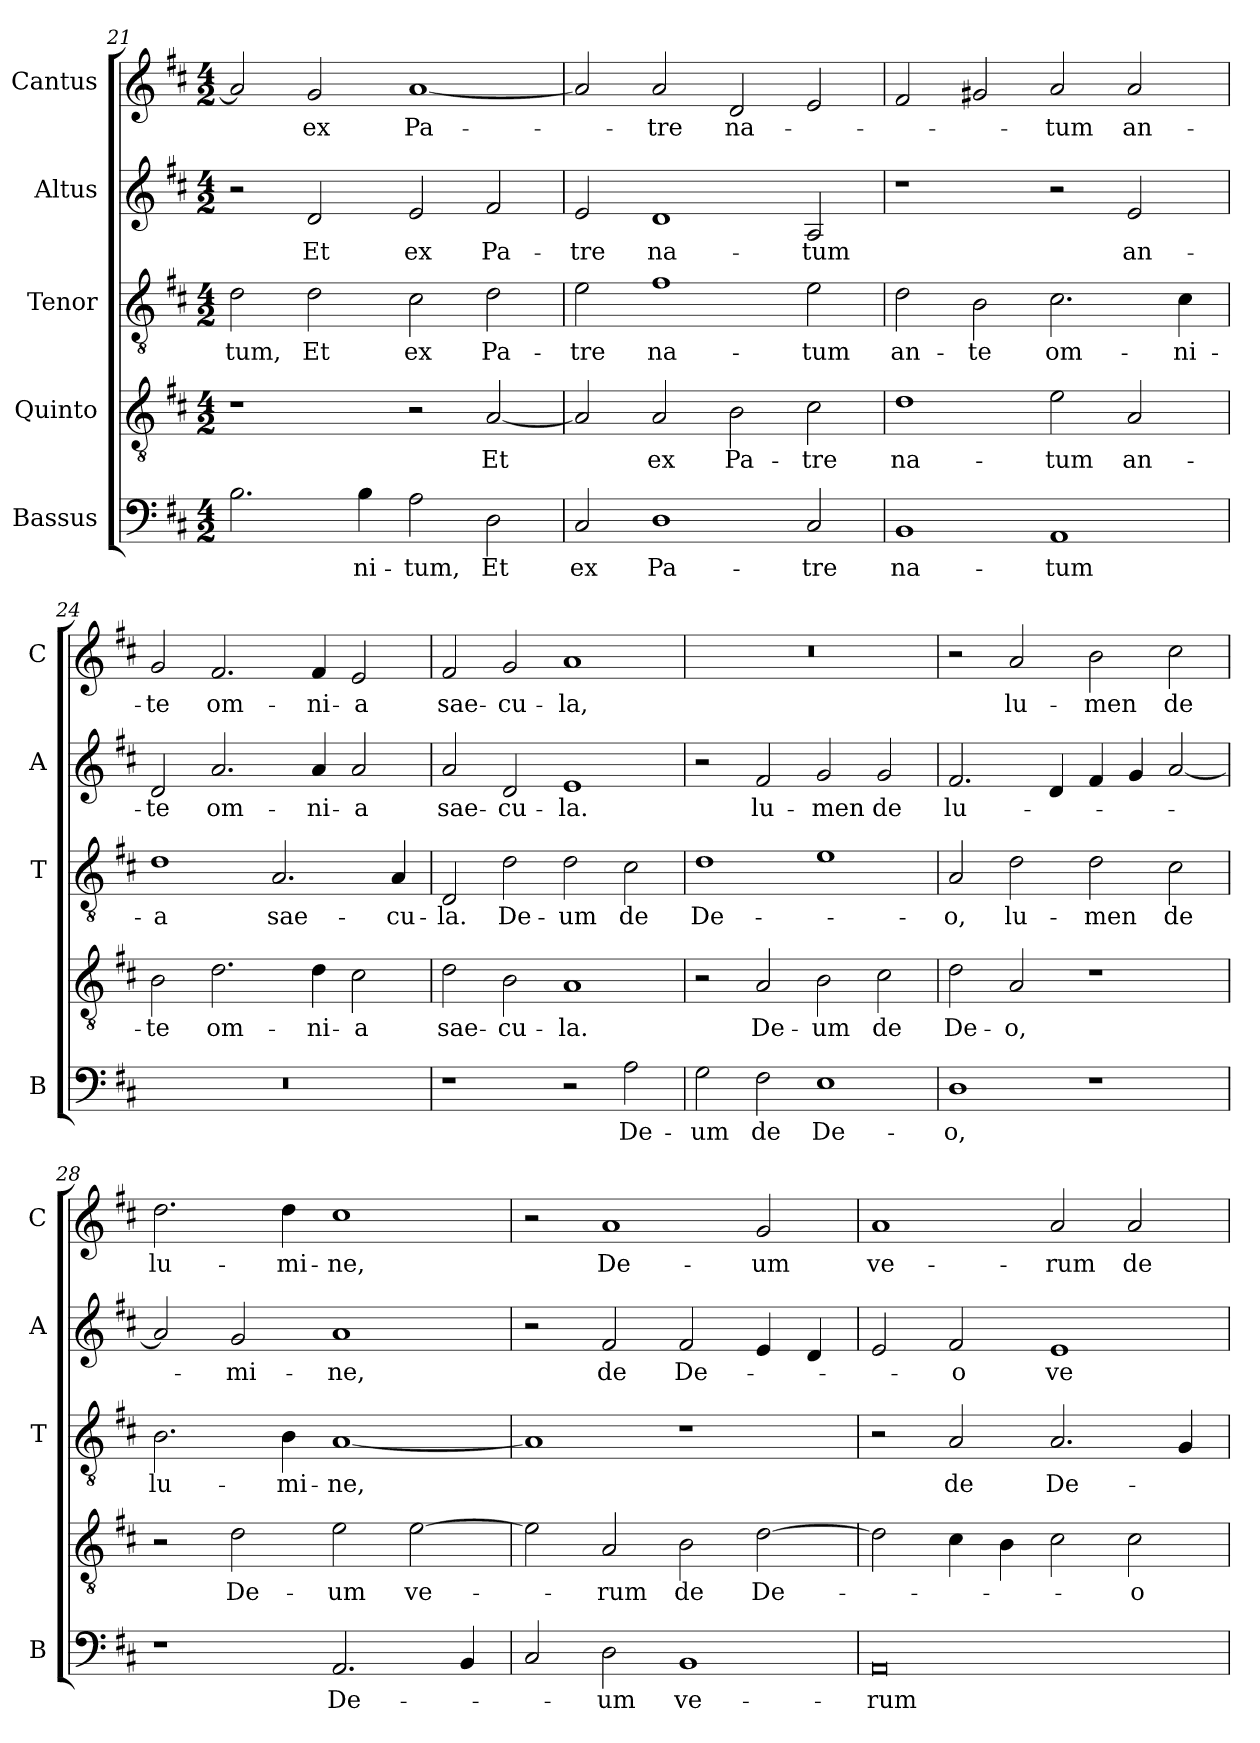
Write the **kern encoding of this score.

**kern	**text	**kern	**text	**kern	**text	**kern	**text	**kern	**text
*part5	*part5	*part4	*part4	*part3	*part3	*part2	*part2	*part1	*part1
*staff5	*staff5	*staff4	*staff4	*staff3	*staff3	*staff2	*staff2	*staff1	*staff1
*I"Bassus	*	*I"Quinto	*	*I"Tenor	*	*I"Altus	*	*I"Cantus	*
*I'B	*	*	*	*I'T	*	*I'A	*	*I'C	*
*clefF4	*	*clefGv2	*	*clefGv2	*	*clefG2	*	*clefG2	*
*k[f#c#]	*	*k[f#c#]	*	*k[f#c#]	*	*k[f#c#]	*	*k[f#c#]	*
*D:	*	*D:	*	*D:	*	*D:	*	*D:	*
*M4/2	*	*M4/2	*	*M4/2	*	*M4/2	*	*M4/2	*
=21	=21	=21	=21	=21	=21	=21	=21	=21	=21
!	!	!	!	!	!LO:LY:b	!	!	!	!
2.B\	.	1r	.	2d\	-tum,	2r	.	2a/]	.
!	!	!	!	!	!LO:LY:b	!	!LO:LY:b	!	!LO:LY:b
.	.	.	.	2d\	Et	2d/	Et	2g/	ex
!	!LO:LY:b	!	!	!	!	!	!	!	!
4B\	-ni-	.	.	.	.	.	.	.	.
!	!LO:LY:b	!	!	!	!LO:LY:b	!	!LO:LY:b	!	!LO:LY:b
2A\	-tum,	2r	.	2c#\	ex	2e/	ex	[1a	Pa-
!	!LO:LY:b	!	!LO:LY:b	!	!LO:LY:b	!	!LO:LY:b	!	!
2D\	Et	[2A/	Et	2d\	Pa-	2f#/	Pa-	.	.
!!LO:PB:g=z
=22	=22	=22	=22	=22	=22	=22	=22	=22	=22
!	!LO:LY:b	!	!	!	!LO:LY:b	!	!LO:LY:b	!	!
2C#/	ex	2A/]	.	2e\	-tre	2e/	-tre	2a/]	.
!	!LO:LY:b	!	!LO:LY:b	!	!LO:LY:b	!	!LO:LY:b	!	!LO:LY:b
1D	Pa-	2A/	ex	1f#	na-	1d	na-	2a/	-tre
!	!	!	!LO:LY:b	!	!	!	!	!	!LO:LY:b
.	.	2B\	Pa-	.	.	.	.	2d/	na-
!	!LO:LY:b	!	!LO:LY:b	!	!LO:LY:b	!	!LO:LY:b	!	!
2C#/	-tre	2c#\	-tre	2e\	-tum	2A/	-tum	2e/	.
=23	=23	=23	=23	=23	=23	=23	=23	=23	=23
!	!LO:LY:b	!	!LO:LY:b	!	!LO:LY:b	!	!	!	!
1BB	na-	1d	na-	2d\	an-	1r	.	2f#/	.
!	!	!	!	!	!LO:LY:b	!	!	!	!
.	.	.	.	2B\	-te	.	.	2g#X/	.
!	!LO:LY:b	!	!LO:LY:b	!	!LO:LY:b	!	!	!	!LO:LY:b
1AA	-tum	2e\	-tum	2.c#\	om-	2r	.	2a/	-tum
!	!	!	!LO:LY:b	!	!	!	!LO:LY:b	!	!LO:LY:b
.	.	2A/	an-	.	.	2e/	an-	2a/	an-
!	!	!	!	!	!LO:LY:b	!	!	!	!
.	.	.	.	4c#\	-ni-	.	.	.	.
=24	=24	=24	=24	=24	=24	=24	=24	=24	=24
!	!	!	!LO:LY:b	!	!LO:LY:b	!	!LO:LY:b	!	!LO:LY:b
0r	.	2B\	-te	1d	-a	2d/	-te	2g/	-te
!	!	!	!LO:LY:b	!	!	!	!LO:LY:b	!	!LO:LY:b
.	.	2.d\	om-	.	.	2.a/	om-	2.f#/	om-
!	!	!	!	!	!LO:LY:b	!	!	!	!
.	.	.	.	2.A/	sae-	.	.	.	.
!	!	!	!LO:LY:b	!	!	!	!LO:LY:b	!	!LO:LY:b
.	.	4d\	-ni-	.	.	4a/	-ni-	4f#/	-ni-
!	!	!	!LO:LY:b	!	!	!	!LO:LY:b	!	!LO:LY:b
.	.	2c#\	-a	.	.	2a/	-a	2e/	-a
!	!	!	!	!	!LO:LY:b	!	!	!	!
.	.	.	.	4A/	-cu-	.	.	.	.
=25	=25	=25	=25	=25	=25	=25	=25	=25	=25
!	!	!	!LO:LY:b	!	!LO:LY:b	!	!LO:LY:b	!	!LO:LY:b
1r	.	2d\	sae-	2D/	-la.	2a/	sae-	2f#/	sae-
!	!	!	!LO:LY:b	!	!LO:LY:b	!	!LO:LY:b	!	!LO:LY:b
.	.	2B\	-cu-	2d\	De-	2d/	-cu-	2g/	-cu-
!	!	!	!LO:LY:b	!	!LO:LY:b	!	!LO:LY:b	!	!LO:LY:b
2r	.	1A	-la.	2d\	-um	1e	-la.	1a	-la,
!	!LO:LY:b	!	!	!	!LO:LY:b	!	!	!	!
2A\	De-	.	.	2c#\	de	.	.	.	.
=26	=26	=26	=26	=26	=26	=26	=26	=26	=26
!	!LO:LY:b	!	!	!	!LO:LY:b	!	!	!	!
2G\	-um	2r	.	1d	De-	2r	.	0r	.
!	!LO:LY:b	!	!LO:LY:b	!	!	!	!LO:LY:b	!	!
2F#\	de	2A/	De-	.	.	2f#/	lu-	.	.
!	!LO:LY:b	!	!LO:LY:b	!	!	!	!LO:LY:b	!	!
1E	De-	2B\	-um	1e	.	2g/	-men	.	.
!	!	!	!LO:LY:b	!	!	!	!LO:LY:b	!	!
.	.	2c#\	de	.	.	2g/	de	.	.
!!LO:LB:g=z
=27	=27	=27	=27	=27	=27	=27	=27	=27	=27
!	!LO:LY:b	!	!LO:LY:b	!	!LO:LY:b	!	!LO:LY:b	!	!
1D	-o,	2d\	De-	2A/	-o,	2.f#/	lu-	2r	.
!	!	!	!LO:LY:b	!	!LO:LY:b	!	!	!	!LO:LY:b
.	.	2A/	-o,	2d\	lu-	.	.	2a/	lu-
.	.	.	.	.	.	4d/	.	.	.
!	!	!	!	!	!LO:LY:b	!	!	!	!LO:LY:b
1r	.	1r	.	2d\	-men	4f#/	.	2b\	-men
.	.	.	.	.	.	4g/	.	.	.
!	!	!	!	!	!LO:LY:b	!	!	!	!LO:LY:b
.	.	.	.	2c#\	de	[2a/	.	2cc#\	de
=28	=28	=28	=28	=28	=28	=28	=28	=28	=28
!	!	!	!	!	!LO:LY:b	!	!	!	!LO:LY:b
1r	.	2r	.	2.B\	lu-	2a/]	.	2.dd\	lu-
!	!	!	!LO:LY:b	!	!	!	!LO:LY:b	!	!
.	.	2d\	De-	.	.	2g/	-mi-	.	.
!	!	!	!	!	!LO:LY:b	!	!	!	!LO:LY:b
.	.	.	.	4B\	-mi-	.	.	4dd\	-mi-
!	!LO:LY:b	!	!LO:LY:b	!	!LO:LY:b	!	!LO:LY:b	!	!LO:LY:b
2.AA/	De-	2e\	-um	[1A	-ne,	1a	-ne,	1cc#	-ne,
!	!	!	!LO:LY:b	!	!	!	!	!	!
.	.	[2e\	ve-	.	.	.	.	.	.
4BB/	.	.	.	.	.	.	.	.	.
=29	=29	=29	=29	=29	=29	=29	=29	=29	=29
2C#/	.	2e\]	.	1A]	.	2r	.	2r	.
!	!LO:LY:b	!	!LO:LY:b	!	!	!	!LO:LY:b	!	!LO:LY:b
2D\	-um	2A/	-rum	.	.	2f#/	de	1a	De-
!	!LO:LY:b	!	!LO:LY:b	!	!	!	!LO:LY:b	!	!
1BB	ve-	2B\	de	1r	.	2f#/	De-	.	.
!	!	!	!LO:LY:b	!	!	!	!	!	!LO:LY:b
.	.	[2d\	De-	.	.	4e/	.	2g/	-um
.	.	.	.	.	.	4d/	.	.	.
=30	=30	=30	=30	=30	=30	=30	=30	=30	=30
!	!LO:LY:b	!	!	!	!	!	!	!	!LO:LY:b
0AA	-rum	2d\]	.	2r	.	2e/	.	1a	ve-
!	!	!	!	!	!LO:LY:b	!	!LO:LY:b	!	!
.	.	4c#\	.	2A/	de	2f#/	-o	.	.
.	.	4B\	.	.	.	.	.	.	.
!	!	!	!	!	!LO:LY:b	!	!LO:LY:b	!	!LO:LY:b
.	.	2c#\	.	2.A/	De-	1e	ve-	2a/	-rum
!	!	!	!LO:LY:b	!	!	!	!	!	!LO:LY:b
.	.	2c#\	-o	.	.	.	.	2a/	de
.	.	.	.	4G/	.	.	.	.	.
=	=	=	=	=	=	=	=	=	=
*-	*-	*-	*-	*-	*-	*-	*-	*-	*-
